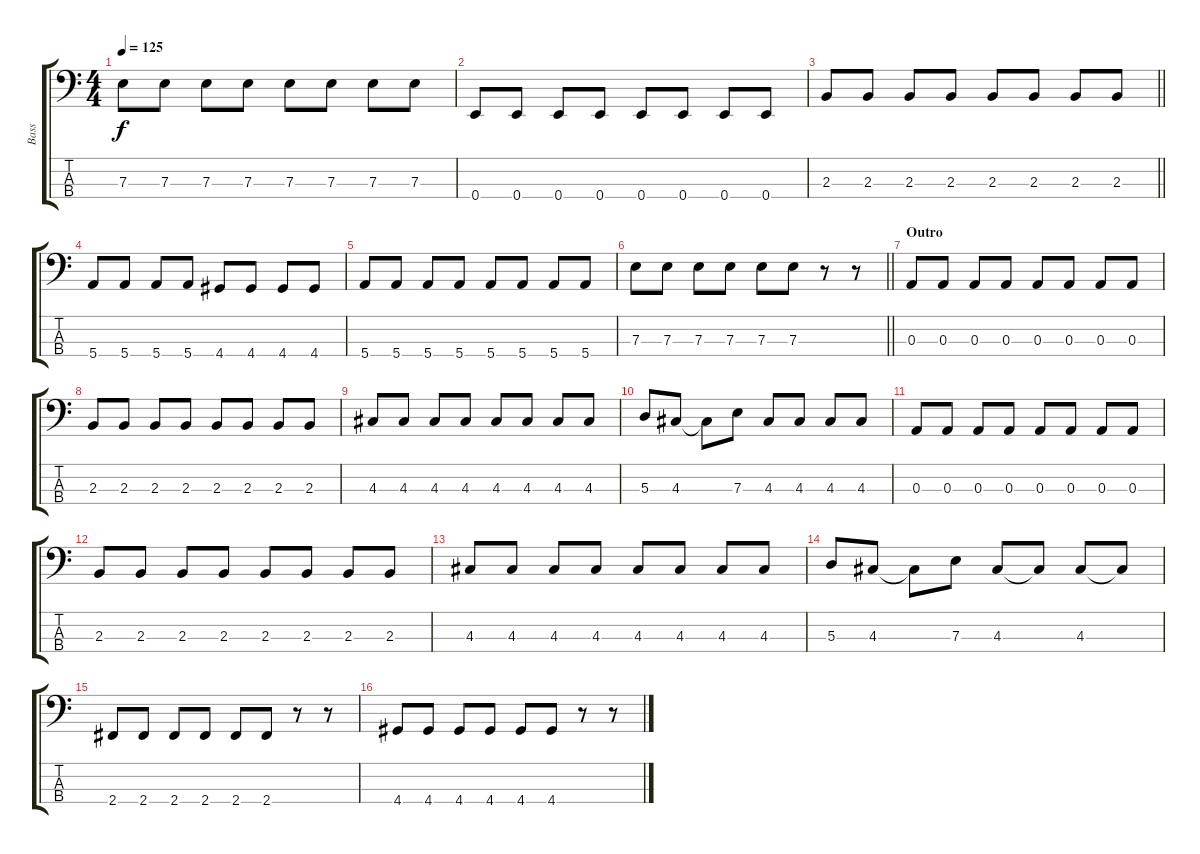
\track ("Bass" "Bass") {instrument electricbassfinger}
\staff {score tabs}
\tuning (G2 D2 A1 E1) {hide}
\ts (4 4)
\tempo 125
\clef f4
\ks c
7.3.8{dy f} 7.3.8 7.3.8 7.3.8 7.3.8 7.3.8 7.3.8 7.3.8 |
0.4.8 0.4.8 0.4.8 0.4.8 0.4.8 0.4.8 0.4.8 0.4.8 |
\barLineRight lightlight
2.3.8 2.3.8 2.3.8 2.3.8 2.3.8 2.3.8 2.3.8 2.3.8 |
5.4.8 5.4.8 5.4.8 5.4.8 4.4.8 4.4.8 4.4.8 4.4.8 |
5.4.8 5.4.8 5.4.8 5.4.8 5.4.8 5.4.8 5.4.8 5.4.8 |
\barLineRight lightlight
7.3.8 7.3.8 7.3.8 7.3.8 7.3.8 7.3.8 r.8 r.8 |
\section ("" "Outro")
0.3.8 0.3.8 0.3.8 0.3.8 0.3.8 0.3.8 0.3.8 0.3.8 |
2.3.8 2.3.8 2.3.8 2.3.8 2.3.8 2.3.8 2.3.8 2.3.8 |
4.3.8 4.3.8 4.3.8 4.3.8 4.3.8 4.3.8 4.3.8 4.3.8 |
5.3.8 4.3.8 4.3{t}.8 7.3.8 4.3.8 4.3.8 4.3.8 4.3.8 |
0.3.8 0.3.8 0.3.8 0.3.8 0.3.8 0.3.8 0.3.8 0.3.8 |
2.3.8 2.3.8 2.3.8 2.3.8 2.3.8 2.3.8 2.3.8 2.3.8 |
4.3.8 4.3.8 4.3.8 4.3.8 4.3.8 4.3.8 4.3.8 4.3.8 |
5.3.8 4.3.8 4.3{t}.8 7.3.8 4.3.8 4.3{t}.8 4.3.8 4.3{t}.8 |
2.4.8 2.4.8 2.4.8 2.4.8 2.4.8 2.4.8 r.8 r.8 |
4.4.8 4.4.8 4.4.8 4.4.8 4.4.8 4.4.8 r.8 r.8
